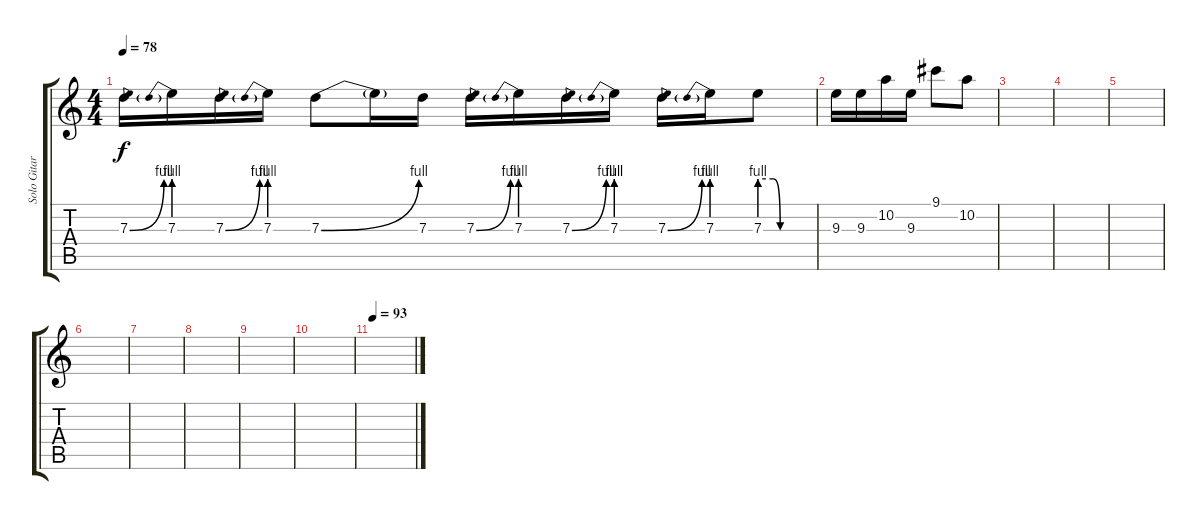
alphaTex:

\track ("Solo Gitar" "Solo Gitar") {instrument distortionguitar}
\staff {score tabs}
\tuning (E4 B3 G3 D3 A2 E2) {hide}
\ts (4 4)
\tempo 78
\clef g2
\ks c
7.3{be (bend 0 0 60 4)}.16{dy f} 7.3{be (prebend 0 4 60 4)}.16 7.3{be (bend 0 0 60 4)}.16 7.3{be (prebend 0 4 60 4)}.16 7.3{be (bend 0 0 60 4)}.8 7.3{t}.16 7.3.16 7.3{be (bend 0 0 60 4)}.16 7.3{be (prebend 0 4 60 4)}.16 7.3{be (bend 0 0 60 4)}.16 7.3{be (prebend 0 4 60 4)}.16 7.3{be (bend 0 0 60 4)}.16 7.3{be (prebend 0 4 60 4)}.16 7.3{be (custom 0 4 15 4 23 0 30 0 60 0)}.8 |
9.3.16 9.3.16 10.2.16 9.3.16 9.1.8 10.2.8 |
|
|
|
|
|
|
|
|
\tempo 93
